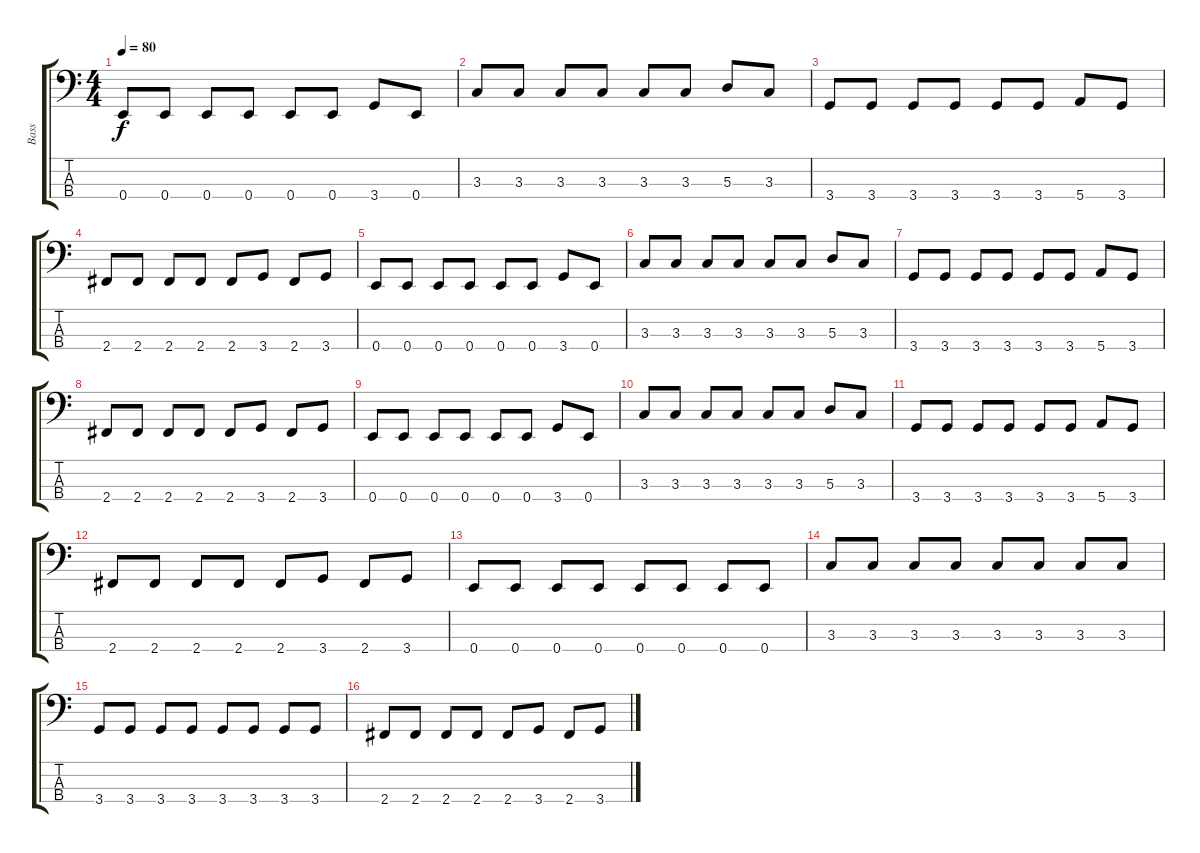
\track ("Bass" "Bass") {instrument electricbasspick}
\staff {score tabs}
\tuning (G2 D2 A1 E1) {hide}
\ts (4 4)
\tempo 80
\clef f4
\ks c
0.4.8{dy f} 0.4.8 0.4.8 0.4.8 0.4.8 0.4.8 3.4.8 0.4.8 |
3.3.8 3.3.8 3.3.8 3.3.8 3.3.8 3.3.8 5.3.8 3.3.8 |
3.4.8 3.4.8 3.4.8 3.4.8 3.4.8 3.4.8 5.4.8 3.4.8 |
2.4.8 2.4.8 2.4.8 2.4.8 2.4.8 3.4.8 2.4.8 3.4.8 |
0.4.8 0.4.8 0.4.8 0.4.8 0.4.8 0.4.8 3.4.8 0.4.8 |
3.3.8 3.3.8 3.3.8 3.3.8 3.3.8 3.3.8 5.3.8 3.3.8 |
3.4.8 3.4.8 3.4.8 3.4.8 3.4.8 3.4.8 5.4.8 3.4.8 |
2.4.8 2.4.8 2.4.8 2.4.8 2.4.8 3.4.8 2.4.8 3.4.8 |
0.4.8 0.4.8 0.4.8 0.4.8 0.4.8 0.4.8 3.4.8 0.4.8 |
3.3.8 3.3.8 3.3.8 3.3.8 3.3.8 3.3.8 5.3.8 3.3.8 |
3.4.8 3.4.8 3.4.8 3.4.8 3.4.8 3.4.8 5.4.8 3.4.8 |
2.4.8 2.4.8 2.4.8 2.4.8 2.4.8 3.4.8 2.4.8 3.4.8 |
0.4.8 0.4.8 0.4.8 0.4.8 0.4.8 0.4.8 0.4.8 0.4.8 |
3.3.8 3.3.8 3.3.8 3.3.8 3.3.8 3.3.8 3.3.8 3.3.8 |
3.4.8 3.4.8 3.4.8 3.4.8 3.4.8 3.4.8 3.4.8 3.4.8 |
2.4.8 2.4.8 2.4.8 2.4.8 2.4.8 3.4.8 2.4.8 3.4.8
